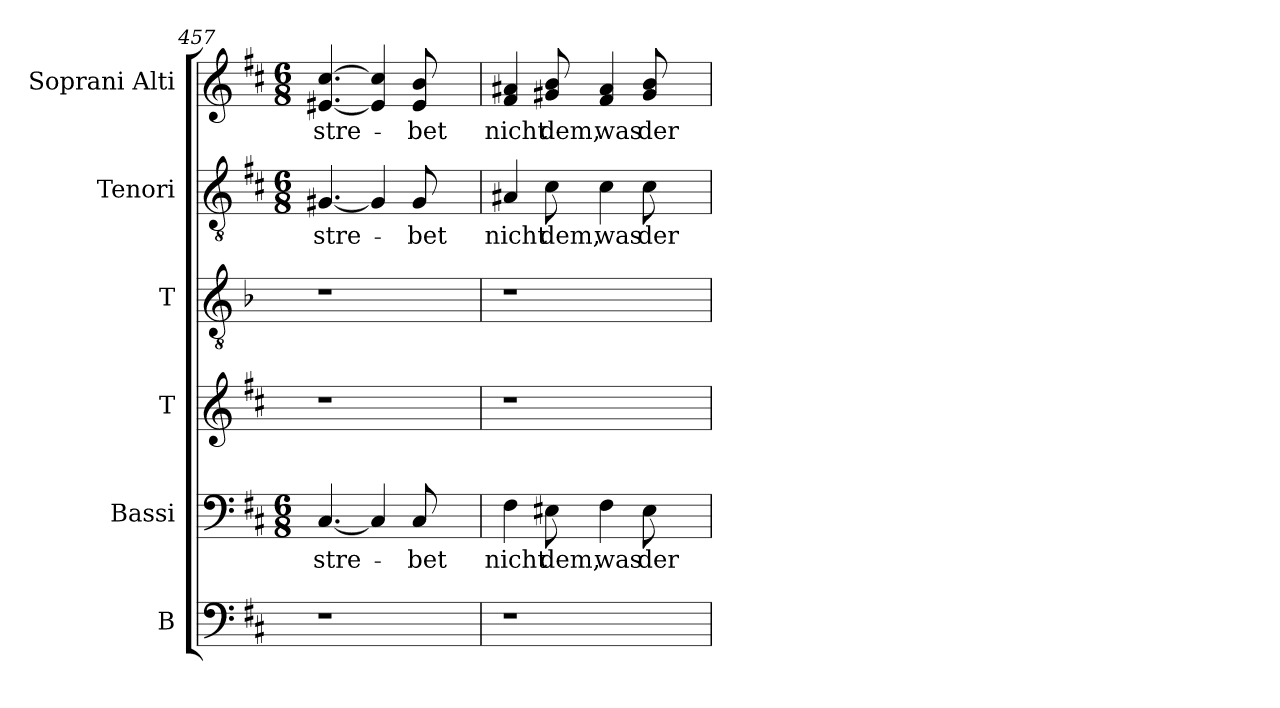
**kern	**kern	**text	**kern	**kern	**kern	**text	**kern	**text
*part6	*part5	*part5	*part4	*part3	*part2	*part2	*part1	*part1
*staff6	*staff5	*staff5	*staff4	*staff3	*staff2	*staff2	*staff1	*staff1
*I"B	*I"Bassi	*	*I"T	*I"T	*I"Tenori	*	*I"Soprani  Alti	*
*I'B	*I'B	*	*I'T	*I'T	*I'T	*	*I'S  A	*
*clefF4	*clefF4	*	*clefG2	*clefGv2	*clefGv2	*	*clefG2	*
*k[f#c#]	*k[f#c#]	*	*k[f#c#]	*k[b-]	*k[f#c#]	*	*k[f#c#]	*
*D:	*D:	*	*D:	*F:	*D:	*	*D:	*
*	*M6/8	*	*	*	*M6/8	*	*M6/8	*
=457	=457	=457	=457	=457	=457	=457	=457	=457
!	!	!LO:LY:b:cj	!	!	!	!LO:LY:b:cj	!	!LO:LY:b:cj
1r	[<4.C#/	-stre-	1r	1r	[<4.G#X/	-stre-	[>4.cc#/ [<4.e#X/	-stre-
.	4C#/]	.	.	.	4G#/]	.	4cc#/] 4e#/]	.
!	!	!LO:LY:b:cj	!	!	!	!LO:LY:b:cj	!	!LO:LY:b:cj
.	8C#/	-bet	.	.	8G#/	-bet	8b/ 8e#/	-bet
.	4ryy	.	.	.	4ryy	.	4ryy	.
=458	=458	=458	=458	=458	=458	=458	=458	=458
!	!	!LO:LY:b:cj	!	!	!	!LO:LY:b:cj	!	!LO:LY:b:cj
1r	4F#\	nicht	1r	1r	4A#X/	nicht	4a#X/ 4f#/	nicht
!	!	!LO:LY:b:cj	!	!	!	!LO:LY:b:cj	!	!LO:LY:b:cj
.	8E#X\	dem,	.	.	8c#\	dem,	8b/ 8g#X/	dem,
!	!	!LO:LY:b:cj	!	!	!	!LO:LY:b:cj	!	!LO:LY:b:cj
.	4F#\	was	.	.	4c#\	was	4a#/ 4f#/	was
!	!	!LO:LY:b:cj	!	!	!	!LO:LY:b:cj	!	!LO:LY:b:cj
.	8E#\	der	.	.	8c#\	der	8b/ 8g#/	der
.	4ryy	.	.	.	4ryy	.	4ryy	.
=	=	=	=	=	=	=	=	=
*-	*-	*-	*-	*-	*-	*-	*-	*-
